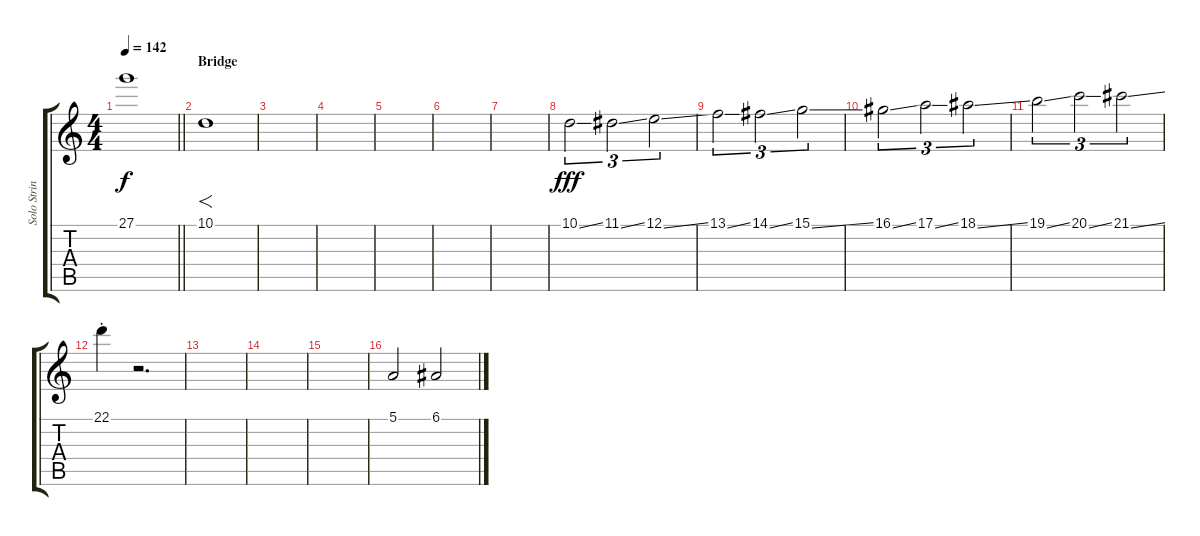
\track ("Solo Strings" "Solo Strin") {instrument stringensemble2}
\staff {score tabs}
\tuning (E4 B3 G3 D3 A2 E2) {hide}
\ts (4 4)
\tempo 142
\clef g2
\barLineRight lightlight
\ks c
27.1.1{dy f} |
\section ("" "Bridge")
10.1.1{f} |
|
|
|
|
|
10.1{ss}.2{tu (3 2) dy fff} 11.1{ss}.2{tu (3 2)} 12.1{ss}.2{tu (3 2)} |
13.1{ss}.2{tu (3 2)} 14.1{ss}.2{tu (3 2)} 15.1{ss}.2{tu (3 2)} |
16.1{ss}.2{tu (3 2)} 17.1{ss}.2{tu (3 2)} 18.1{ss}.2{tu (3 2)} |
19.1{ss}.2{tu (3 2)} 20.1{ss}.2{tu (3 2)} 21.1{ss}.2{tu (3 2)} |
22.1{st}.4{instrument stringensemble1} r.2{d} |
|
|
|
5.1.2{volume 16 instrument stringensemble1} 6.1.2
